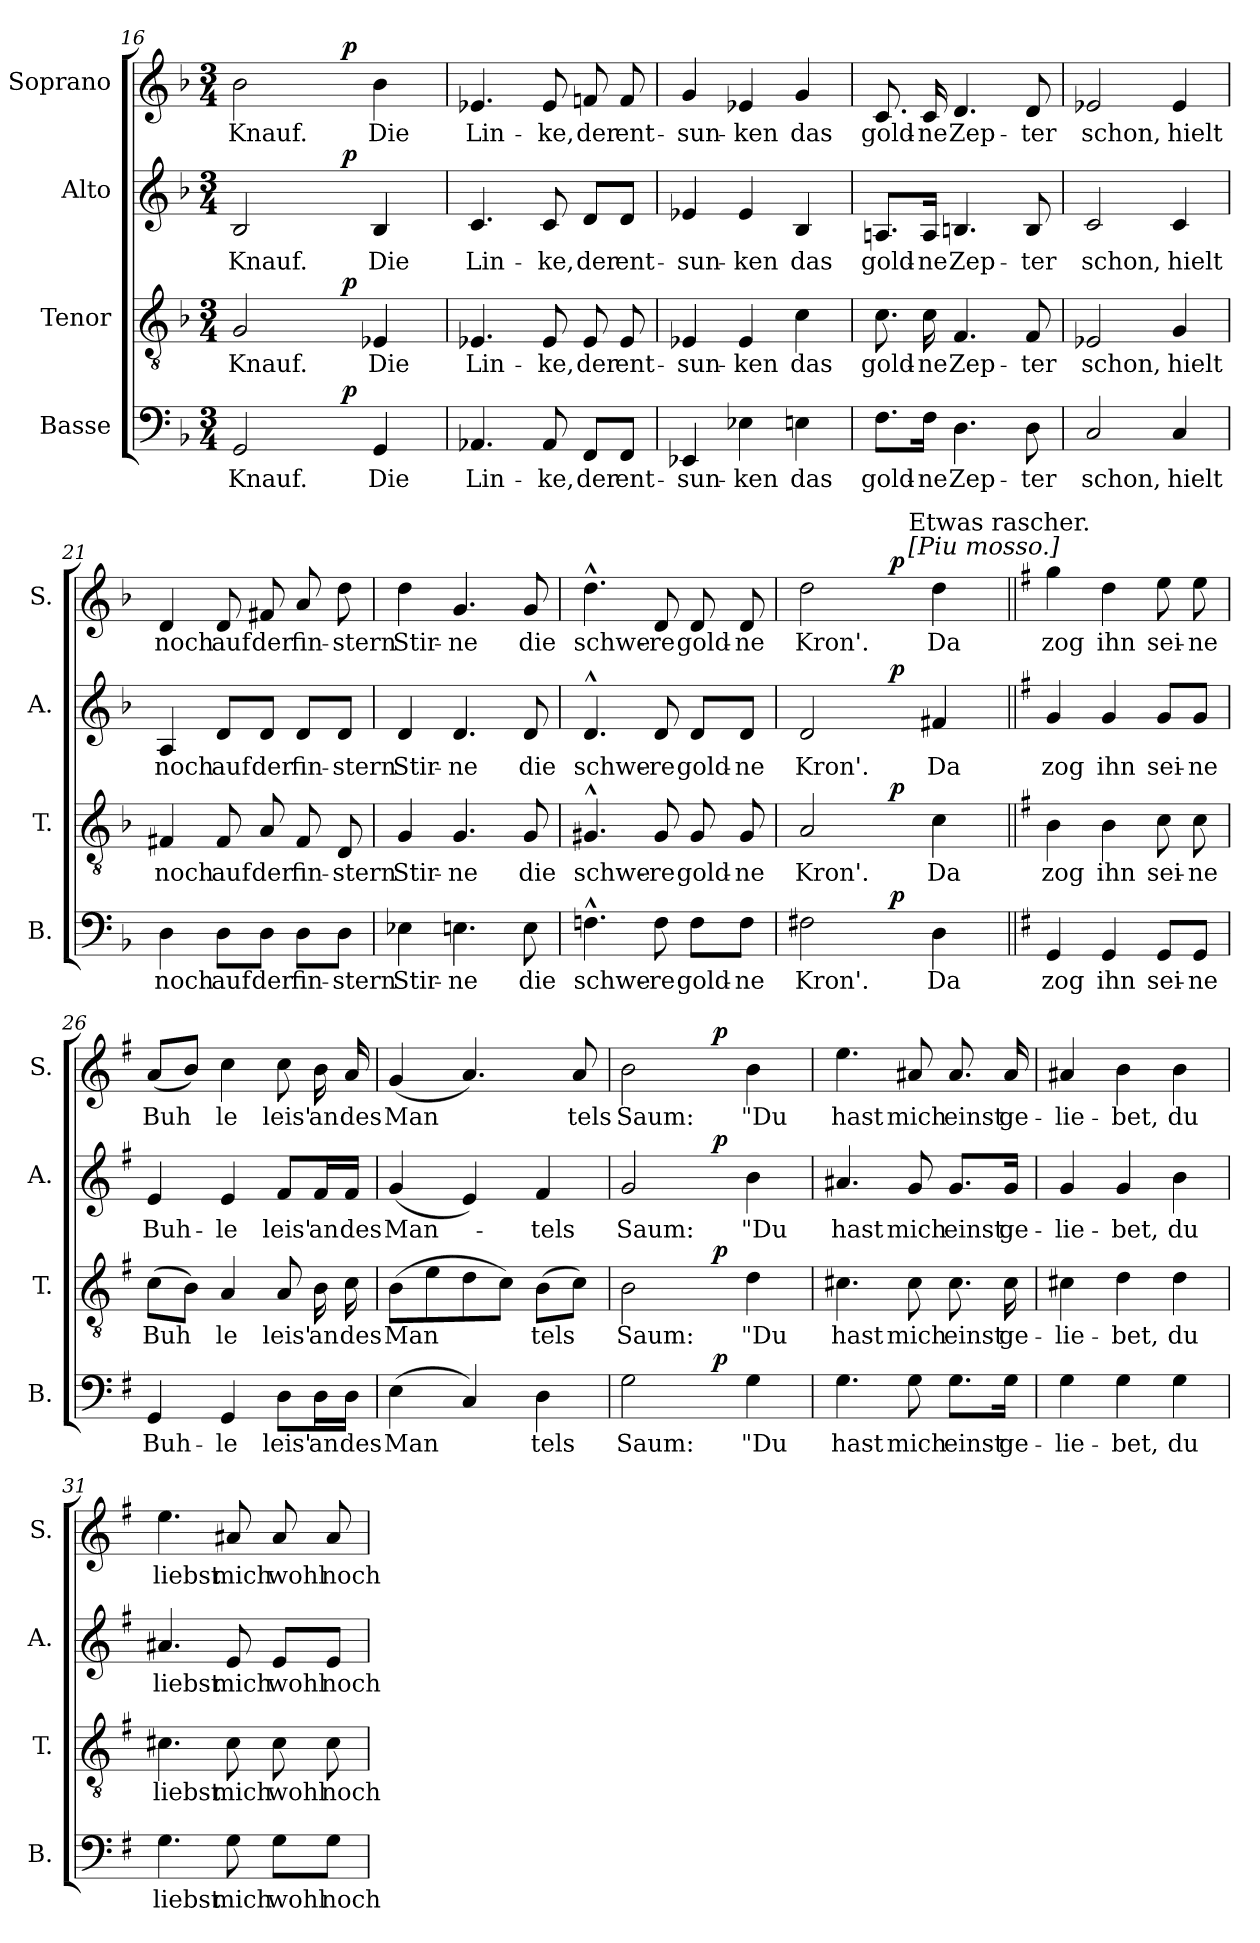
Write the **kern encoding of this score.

**kern	**text	**dynam	**kern	**text	**dynam	**kern	**text	**dynam	**kern	**text	**dynam
*part4	*part4	*part4	*part3	*part3	*part3	*part2	*part2	*part2	*part1	*part1	*part1
*staff4	*staff4	*staff4	*staff3	*staff3	*staff3	*staff2	*staff2	*staff2	*staff1	*staff1	*staff1
*I"Basse	*	*	*I"Tenor	*	*	*I"Alto	*	*	*I"Soprano	*	*
*I'B.	*	*	*I'T.	*	*	*I'A.	*	*	*I'S.	*	*
!!LO:PB:g=z
*clefF4	*	*	*clefGv2	*	*	*clefG2	*	*	*clefG2	*	*
*k[b-]	*	*	*k[b-]	*	*	*k[b-]	*	*	*k[b-]	*	*
*F:	*	*	*F:	*	*	*F:	*	*	*F:	*	*
*M3/4	*	*	*M3/4	*	*	*M3/4	*	*	*M3/4	*	*
=16	=16	=16	=16	=16	=16	=16	=16	=16	=16	=16	=16
!	!LO:LY:b	!	!	!LO:LY:b	!	!	!LO:LY:b	!	!	!LO:LY:b	!
*^	*	*	*^	*	*	*^	*	*	*^	*	*
2GG/	4ryy	Knauf.	.	2G/	4ryy	Knauf.	.	2B-/	4ryy	Knauf.	.	2b-\	4ryy	Knauf.	.
.	8ryy	.	.	.	8ryy	.	.	.	8ryy	.	.	.	8ryy	.	.
.	32ryy	.	.	.	32ryy	.	.	.	32ryy	.	.	.	32ryy	.	.
!	!	!	!LO:DY:a	!	!	!	!LO:DY:a	!	!	!	!LO:DY:a	!	!	!	!LO:DY:a
.	4ryy	.	p	.	4ryy	.	p	.	4ryy	.	p	.	4ryy	.	p
!	!	!LO:LY:b	!	!	!	!LO:LY:b	!	!	!	!LO:LY:b	!	!	!	!LO:LY:b	!
4GG/	.	Die	.	4E-X/	.	Die	.	4B-/	.	Die	.	4b-\	.	Die	.
.	16.ryy	.	.	.	16.ryy	.	.	.	16.ryy	.	.	.	16.ryy	.	.
=17	=17	=17	=17	=17	=17	=17	=17	=17	=17	=17	=17	=17	=17	=17	=17
!	!	!LO:LY:b	!	!	!	!LO:LY:b	!	!	!	!LO:LY:b	!	!	!	!LO:LY:b	!
*v	*v	*	*	*	*	*	*	*v	*v	*	*	*v	*v	*	*
*	*	*	*v	*v	*	*	*	*	*	*	*	*
4.AA-X/	Lin-	.	4.E-X/	Lin-	.	4.c/	Lin-	.	4.e-X/	Lin-	.
!	!LO:LY:b	!	!	!LO:LY:b	!	!	!LO:LY:b	!	!	!LO:LY:b	!
8AA-/	-ke,	.	8E-/	-ke,	.	8c/	-ke,	.	8e-/	-ke,	.
!	!LO:LY:b	!	!	!LO:LY:b	!	!	!LO:LY:b	!	!	!LO:LY:b	!
8FF/L	der	.	8E-/	der	.	8d/L	der	.	8fn/	der	.
!	!LO:LY:b	!	!	!LO:LY:b	!	!	!LO:LY:b	!	!	!LO:LY:b	!
8FF/J	ent-	.	8E-/	ent-	.	8d/J	ent-	.	8f/	ent-	.
=18	=18	=18	=18	=18	=18	=18	=18	=18	=18	=18	=18
!	!LO:LY:b	!	!	!LO:LY:b	!	!	!LO:LY:b	!	!	!LO:LY:b	!
4EE-X/	-sun-	.	4E-X/	-sun-	.	4e-X/	-sun-	.	4g/	-sun-	.
!	!LO:LY:b	!	!	!LO:LY:b	!	!	!LO:LY:b	!	!	!LO:LY:b	!
4E-X\	-ken	.	4E-/	-ken	.	4e-/	-ken	.	4e-X/	-ken	.
!	!LO:LY:b	!	!	!LO:LY:b	!	!	!LO:LY:b	!	!	!LO:LY:b	!
4En\	das	.	4c\	das	.	4B-/	das	.	4g/	das	.
=19	=19	=19	=19	=19	=19	=19	=19	=19	=19	=19	=19
!	!LO:LY:b	!	!	!LO:LY:b	!	!	!LO:LY:b	!	!	!LO:LY:b	!
8.F\L	gold-	.	8.c\	gold-	.	8.An/L	gold-	.	8.c/	gold-	.
!	!LO:LY:b	!	!	!LO:LY:b	!	!	!LO:LY:b	!	!	!LO:LY:b	!
16F\Jk	-ne	.	16c\	-ne	.	16A/Jk	-ne	.	16c/	-ne	.
!	!LO:LY:b	!	!	!LO:LY:b	!	!	!LO:LY:b	!	!	!LO:LY:b	!
4.D\	Zep-	.	4.F/	Zep-	.	4.Bn/	Zep-	.	4.d/	Zep-	.
!	!LO:LY:b	!	!	!LO:LY:b	!	!	!LO:LY:b	!	!	!LO:LY:b	!
8D\	-ter	.	8F/	-ter	.	8B/	-ter	.	8d/	-ter	.
=20	=20	=20	=20	=20	=20	=20	=20	=20	=20	=20	=20
!	!LO:LY:b	!	!	!LO:LY:b	!	!	!LO:LY:b	!	!	!LO:LY:b	!
2C/	schon,	.	2E-X/	schon,	.	2c/	schon,	.	2e-X/	schon,	.
!	!LO:LY:b	!	!	!LO:LY:b	!	!	!LO:LY:b	!	!	!LO:LY:b	!
4C/	hielt	.	4G/	hielt	.	4c/	hielt	.	4e-/	hielt	.
!!LO:LB:g=z
=21	=21	=21	=21	=21	=21	=21	=21	=21	=21	=21	=21
!	!LO:LY:b	!	!	!LO:LY:b	!	!	!LO:LY:b	!	!	!LO:LY:b	!
4D\	noch	.	4F#X/	noch	.	4A/	noch	.	4d/	noch	.
!	!LO:LY:b	!	!	!LO:LY:b	!	!	!LO:LY:b	!	!	!LO:LY:b	!
8D\L	auf	.	8F#/	auf	.	8d/L	auf	.	8d/	auf	.
!	!LO:LY:b	!	!	!LO:LY:b	!	!	!LO:LY:b	!	!	!LO:LY:b	!
8D\J	der	.	8A/	der	.	8d/J	der	.	8f#X/	der	.
!	!LO:LY:b	!	!	!LO:LY:b	!	!	!LO:LY:b	!	!	!LO:LY:b	!
8D\L	fin-	.	8F#/	fin-	.	8d/L	fin-	.	8a/	fin-	.
!	!LO:LY:b	!	!	!LO:LY:b	!	!	!LO:LY:b	!	!	!LO:LY:b	!
8D\J	-stern	.	8D/	-stern	.	8d/J	-stern	.	8dd\	-stern	.
=22	=22	=22	=22	=22	=22	=22	=22	=22	=22	=22	=22
!	!LO:LY:b	!	!	!LO:LY:b	!	!	!LO:LY:b	!	!	!LO:LY:b	!
4E-X\	Stir-	.	4G/	Stir-	.	4d/	Stir-	.	4dd\	Stir-	.
!	!LO:LY:b	!	!	!LO:LY:b	!	!	!LO:LY:b	!	!	!LO:LY:b	!
4.En\	-ne	.	4.G/	-ne	.	4.d/	-ne	.	4.g/	-ne	.
!	!LO:LY:b	!	!	!LO:LY:b	!	!	!LO:LY:b	!	!	!LO:LY:b	!
8E\	die	.	8G/	die	.	8d/	die	.	8g/	die	.
=23	=23	=23	=23	=23	=23	=23	=23	=23	=23	=23	=23
!	!LO:LY:b	!	!	!LO:LY:b	!	!	!LO:LY:b	!	!	!LO:LY:b	!
4.Fn^^\	schwe-	.	4.G#X^^/	schwe-	.	4.d^^/	schwe-	.	4.dd^^\	schwe-	.
!	!LO:LY:b	!	!	!LO:LY:b	!	!	!LO:LY:b	!	!	!LO:LY:b	!
8F\	-re	.	8G#/	-re	.	8d/	-re	.	8d/	-re	.
!	!LO:LY:b	!	!	!LO:LY:b	!	!	!LO:LY:b	!	!	!LO:LY:b	!
8F\L	gold-	.	8G#/	gold-	.	8d/L	gold-	.	8d/	gold-	.
!	!LO:LY:b	!	!	!LO:LY:b	!	!	!LO:LY:b	!	!	!LO:LY:b	!
8F\J	-ne	.	8G#/	-ne	.	8d/J	-ne	.	8d/	-ne	.
=24	=24	=24	=24	=24	=24	=24	=24	=24	=24	=24	=24
!	!LO:LY:b	!	!	!LO:LY:b	!	!	!LO:LY:b	!	!	!LO:LY:b	!
*^	*	*	*^	*	*	*^	*	*	*^	*	*
*	*	*	*	*	*	*	*	*	*	*	*	*	*^	*	*
2F#X\	3ryy	Kron'.	.	2A/	3ryy	Kron'.	.	2d/	3ryy	Kron'.	.	2dd\	3ryy	4..ryy	Kron'.	.
.	24.ryy	.	.	.	24.ryy	.	.	.	24.ryy	.	.	.	24.ryy	.	.	.
!	!	!	!LO:DY:a	!	!	!	!LO:DY:a	!	!	!	!LO:DY:a	!	!	!	!	!LO:DY:a
.	3ryy	.	p	.	3ryy	.	p	.	3ryy	.	p	.	3ryy	.	.	p
!	!	!	!	!	!	!	!	!	!	!	!	!	!	!LO:TX:a:t=[Piu mosso.]	!	!
!	!	!	!	!	!	!	!	!	!	!	!	!	!	!LO:TX:a:t=Etwas rascher.	!	!
.	.	.	.	.	.	.	.	.	.	.	.	.	.	4ryy	.	.
!	!	!LO:LY:b	!	!	!	!LO:LY:b	!	!	!	!LO:LY:b	!	!	!	!	!LO:LY:b	!
4D\	.	Da	.	4c\	.	Da	.	4f#X/	.	Da	.	4dd\	.	.	Da	.
.	.	.	.	.	.	.	.	.	.	.	.	.	.	16ryy	.	.
.	48ryy	.	.	.	48ryy	.	.	.	48ryy	.	.	.	48ryy	.	.	.
*v	*v	*	*	*	*	*	*	*v	*v	*	*	*v	*v	*v	*	*
*	*	*	*v	*v	*	*	*	*	*	*	*	*
=25||	=25||	=25||	=25||	=25||	=25||	=25||	=25||	=25||	=25||	=25||	=25||
*k[f#]	*	*	*k[f#]	*	*	*k[f#]	*	*	*k[f#]	*	*
*G:	*	*	*G:	*	*	*G:	*	*	*G:	*	*
*^	*	*	*^	*	*	*^	*	*	*^	*	*
*	*	*	*	*	*	*	*	*	*	*	*	*	*^	*	*
!	!	!LO:LY:b	!	!	!	!LO:LY:b	!	!	!	!LO:LY:b	!	!	!	!	!LO:LY:b	!
*v	*v	*	*	*	*	*	*	*v	*v	*	*	*v	*v	*v	*	*
*	*	*	*v	*v	*	*	*	*	*	*	*	*
4GG/	zog	.	4B\	zog	.	4g/	zog	.	4gg\	zog	.
!	!LO:LY:b	!	!	!LO:LY:b	!	!	!LO:LY:b	!	!	!LO:LY:b	!
4GG/	ihn	.	4B\	ihn	.	4g/	ihn	.	4dd\	ihn	.
!	!LO:LY:b	!	!	!LO:LY:b	!	!	!LO:LY:b	!	!	!LO:LY:b	!
8GG/L	sei-	.	8c\	sei-	.	8g/L	sei-	.	8ee\	sei-	.
!	!LO:LY:b	!	!	!LO:LY:b	!	!	!LO:LY:b	!	!	!LO:LY:b	!
8GG/J	-ne	.	8c\	-ne	.	8g/J	-ne	.	8ee\	-ne	.
!!LO:LB:g=z
=26	=26	=26	=26	=26	=26	=26	=26	=26	=26	=26	=26
!	!LO:LY:b	!	!	!LO:LY:b	!	!	!LO:LY:b	!	!	!LO:LY:b	!
4GG/	Buh-	.	(8c\L	Buh	.	4e/	Buh-	.	(8a/L	Buh	.
.	.	.	8B\J)	.	.	.	.	.	8b/J)	.	.
!	!LO:LY:b	!	!	!LO:LY:b	!	!	!LO:LY:b	!	!	!LO:LY:b	!
4GG/	-le	.	4A/	le	.	4e/	-le	.	4cc\	le	.
!	!LO:LY:b	!	!	!LO:LY:b	!	!	!LO:LY:b	!	!	!LO:LY:b	!
8D\L	leis'	.	8A/	leis'	.	8f#/L	leis'	.	8cc\	leis'	.
!	!LO:LY:b	!	!	!LO:LY:b	!	!	!LO:LY:b	!	!	!LO:LY:b	!
16D\L	an	.	16B\	an	.	16f#/L	an	.	16b\	an	.
!	!LO:LY:b	!	!	!LO:LY:b	!	!	!LO:LY:b	!	!	!LO:LY:b	!
16D\JJ	des	.	16c\	des	.	16f#/JJ	des	.	16a/	des	.
=27	=27	=27	=27	=27	=27	=27	=27	=27	=27	=27	=27
!	!LO:LY:b	!	!	!LO:LY:b	!	!	!LO:LY:b	!	!	!LO:LY:b	!
(>4E\	Man	.	(8B\L	Man	.	(<4g/	Man-	.	(<4g/	Man	.
.	.	.	8e\	.	.	.	.	.	.	.	.
4C/)	.	.	8d\	.	.	4e/)	.	.	4.a/)	.	.
.	.	.	8c\J)	.	.	.	.	.	.	.	.
!	!LO:LY:b	!	!	!LO:LY:b	!	!	!LO:LY:b	!	!	!	!
4D\	tels	.	(8B\L	tels	.	4f#/	-tels	.	.	.	.
!	!	!	!	!	!	!	!	!	!	!LO:LY:b	!
.	.	.	8c\J)	.	.	.	.	.	8a/	tels	.
=28	=28	=28	=28	=28	=28	=28	=28	=28	=28	=28	=28
!	!LO:LY:b	!	!	!LO:LY:b	!	!	!LO:LY:b	!	!	!LO:LY:b	!
*^	*	*	*^	*	*	*^	*	*	*^	*	*
2G\	3ryy	Saum:	.	2B\	3ryy	Saum:	.	2g/	3ryy	Saum:	.	2b\	3ryy	Saum:	.
.	24.ryy	.	.	.	24.ryy	.	.	.	24.ryy	.	.	.	24.ryy	.	.
!	!	!	!LO:DY:a	!	!	!	!LO:DY:a	!	!	!	!LO:DY:a	!	!	!	!LO:DY:a
.	3ryy	.	p	.	3ryy	.	p	.	3ryy	.	p	.	3ryy	.	p
!	!	!LO:LY:b	!	!	!	!LO:LY:b	!	!	!	!LO:LY:b	!	!	!	!LO:LY:b	!
4G\	.	"Du	.	4d\	.	"Du	.	4b\	.	"Du	.	4b\	.	"Du	.
.	48ryy	.	.	.	48ryy	.	.	.	48ryy	.	.	.	48ryy	.	.
=29	=29	=29	=29	=29	=29	=29	=29	=29	=29	=29	=29	=29	=29	=29	=29
!	!	!LO:LY:b	!	!	!	!LO:LY:b	!	!	!	!LO:LY:b	!	!	!	!LO:LY:b	!
*v	*v	*	*	*	*	*	*	*v	*v	*	*	*v	*v	*	*
*	*	*	*v	*v	*	*	*	*	*	*	*	*
4.G\	hast	.	4.c#X\	hast	.	4.a#X/	hast	.	4.ee\	hast	.
!	!LO:LY:b	!	!	!LO:LY:b	!	!	!LO:LY:b	!	!	!LO:LY:b	!
8G\	mich	.	8c#\	mich	.	8g/	mich	.	8a#X/	mich	.
!	!LO:LY:b	!	!	!LO:LY:b	!	!	!LO:LY:b	!	!	!LO:LY:b	!
8.G\L	einst	.	8.c#\	einst	.	8.g/L	einst	.	8.a#/	einst	.
!	!LO:LY:b	!	!	!LO:LY:b	!	!	!LO:LY:b	!	!	!LO:LY:b	!
16G\Jk	ge-	.	16c#\	ge-	.	16g/Jk	ge-	.	16a#/	ge-	.
=30	=30	=30	=30	=30	=30	=30	=30	=30	=30	=30	=30
!	!LO:LY:b	!	!	!LO:LY:b	!	!	!LO:LY:b	!	!	!LO:LY:b	!
4G\	-lie-	.	4c#X\	-lie-	.	4g/	-lie-	.	4a#X/	-lie-	.
!	!LO:LY:b	!	!	!LO:LY:b	!	!	!LO:LY:b	!	!	!LO:LY:b	!
4G\	-bet,	.	4d\	-bet,	.	4g/	-bet,	.	4b\	-bet,	.
!	!LO:LY:b	!	!	!LO:LY:b	!	!	!LO:LY:b	!	!	!LO:LY:b	!
4G\	du	.	4d\	du	.	4b\	du	.	4b\	du	.
!!LO:PB:g=z
=31	=31	=31	=31	=31	=31	=31	=31	=31	=31	=31	=31
!	!LO:LY:b	!	!	!LO:LY:b	!	!	!LO:LY:b	!	!	!LO:LY:b	!
4.G\	liebst	.	4.c#X\	liebst	.	4.a#X/	liebst	.	4.ee\	liebst	.
!	!LO:LY:b	!	!	!LO:LY:b	!	!	!LO:LY:b	!	!	!LO:LY:b	!
8G\	mich	.	8c#\	mich	.	8e/	mich	.	8a#X/	mich	.
!	!LO:LY:b	!	!	!LO:LY:b	!	!	!LO:LY:b	!	!	!LO:LY:b	!
8G\L	wohl	.	8c#\	wohl	.	8e/L	wohl	.	8a#/	wohl	.
!	!LO:LY:b	!	!	!LO:LY:b	!	!	!LO:LY:b	!	!	!LO:LY:b	!
8G\J	noch	.	8c#\	noch	.	8e/J	noch	.	8a#/	noch	.
=	=	=	=	=	=	=	=	=	=	=	=
*-	*-	*-	*-	*-	*-	*-	*-	*-	*-	*-	*-
